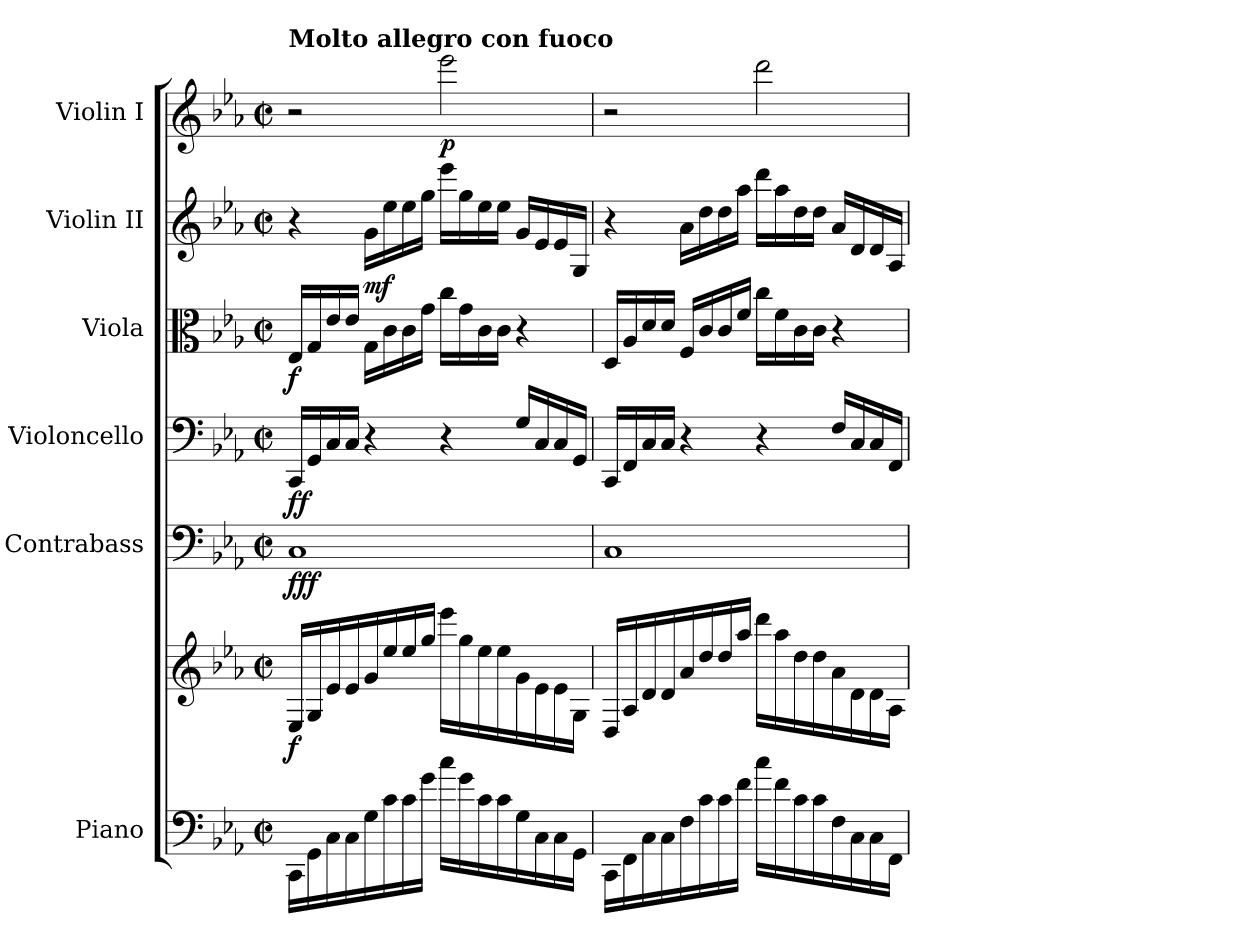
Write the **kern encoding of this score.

**kern	**kern	**dynam	**kern	**dynam	**kern	**dynam	**kern	**dynam	**kern	**dynam	**kern	**dynam
*part6	*part6	*part6	*part5	*part5	*part4	*part4	*part3	*part3	*part2	*part2	*part1	*part1
*staff7	*staff6	*staff6/7	*staff5	*staff5	*staff4	*staff4	*staff3	*staff3	*staff2	*staff2	*staff1	*staff1
*I"Piano	*	*	*I"Contrabass	*	*I"Violoncello	*	*I"Viola	*	*I"Violin II	*	*I"Violin I	*
*I'Pno.	*	*	*I'Cb.	*	*I'Vc.	*	*I'Vla.	*	*I'Vln. II	*	*I'Vln. I	*
*clefF4	*clefG2	*	*clefF4	*	*clefF4	*	*clefC3	*	*clefG2	*	*clefG2	*
*	*	*	*ITrd7c12	*	*	*	*	*	*	*	*	*
*k[b-e-a-]	*k[b-e-a-]	*	*k[b-e-a-]	*	*k[b-e-a-]	*	*k[b-e-a-]	*	*k[b-e-a-]	*	*k[b-e-a-]	*
*M2/2	*M2/2	*	*M2/2	*	*M2/2	*	*M2/2	*	*M2/2	*	*M2/2	*
*met(c|)	*met(c|)	*	*met(c|)	*	*met(c|)	*	*met(c|)	*	*met(c|)	*	*met(c|)	*
*MM160	*MM160	*	*MM160	*	*MM160	*	*MM160	*	*MM160	*	*MM160	*
=1	=1	=1	=1	=1	=1	=1	=1	=1	=1	=1	=1	=1
!	!	!	!	!	!	!	!	!	!	!	!LO:TX:a:B:t=Molto allegro con fuoco	!
!	!	!LO:DY:b	!	!LO:DY:b	!	!LO:DY:b	!	!LO:DY:b	!	!	!	!
16CC\LL	16E-/LL	f	1CC	fff	16CC/LL	ff	16E-/LL	f	4r	.	2r	.
16GG\	16G/	.	.	.	16GG/	.	16G/	.	.	.	.	.
16C\	16e-/	.	.	.	16C/	.	16e-/	.	.	.	.	.
16C\	16e-/	.	.	.	16C/JJ	.	16e-/JJ	.	.	.	.	.
!	!	!	!	!	!	!	!	!	!	!LO:DY:b	!	!
16G\	16g/	.	.	.	4r	.	16G\LL	.	16g\LL	mf	.	.
16c\	16ee-/	.	.	.	.	.	16c\	.	16ee-\	.	.	.
16c\	16ee-/	.	.	.	.	.	16c\	.	16ee-\	.	.	.
16g\JJ	16gg/JJ	.	.	.	.	.	16g\JJ	.	16gg\JJ	.	.	.
!	!	!	!	!	!	!	!	!	!	!	!	!LO:DY:b
16cc\LL	16eee-\LL	.	.	.	4r	.	16cc\LL	.	16eee-\LL	.	2eee-\	p
16g\	16gg\	.	.	.	.	.	16g\	.	16gg\	.	.	.
16c\	16ee-\	.	.	.	.	.	16c\	.	16ee-\	.	.	.
16c\	16ee-\	.	.	.	.	.	16c\JJ	.	16ee-\JJ	.	.	.
16G\	16g\	.	.	.	16G/LL	.	4r	.	16g/LL	.	.	.
16C\	16e-\	.	.	.	16C/	.	.	.	16e-/	.	.	.
16C\	16e-\	.	.	.	16C/	.	.	.	16e-/	.	.	.
16GG\JJ	16G\JJ	.	.	.	16GG/JJ	.	.	.	16G/JJ	.	.	.
=2	=2	=2	=2	=2	=2	=2	=2	=2	=2	=2	=2	=2
16CC\LL	16D/LL	.	1CC	.	16CC/LL	.	16D/LL	.	4r	.	2r	.
16FF\	16A-/	.	.	.	16FF/	.	16A-/	.	.	.	.	.
16C\	16d/	.	.	.	16C/	.	16d/	.	.	.	.	.
16C\	16d/	.	.	.	16C/JJ	.	16d/JJ	.	.	.	.	.
16F\	16a-/	.	.	.	4r	.	16F/LL	.	16a-\LL	.	.	.
16c\	16dd/	.	.	.	.	.	16c/	.	16dd\	.	.	.
16c\	16dd/	.	.	.	.	.	16c/	.	16dd\	.	.	.
16f\JJ	16aa-/JJ	.	.	.	.	.	16f/JJ	.	16aa-\JJ	.	.	.
16cc\LL	16ddd\LL	.	.	.	4r	.	16cc\LL	.	16ddd\LL	.	2ddd\	.
16f\	16aa-\	.	.	.	.	.	16f\	.	16aa-\	.	.	.
16c\	16dd\	.	.	.	.	.	16c\	.	16dd\	.	.	.
16c\	16dd\	.	.	.	.	.	16c\JJ	.	16dd\JJ	.	.	.
16F\	16a-\	.	.	.	16F/LL	.	4r	.	16a-/LL	.	.	.
16C\	16d\	.	.	.	16C/	.	.	.	16d/	.	.	.
16C\	16d\	.	.	.	16C/	.	.	.	16d/	.	.	.
16FF\JJ	16A-\JJ	.	.	.	16FF/JJ	.	.	.	16A-/JJ	.	.	.
=	=	=	=	=	=	=	=	=	=	=	=	=
*-	*-	*-	*-	*-	*-	*-	*-	*-	*-	*-	*-	*-
